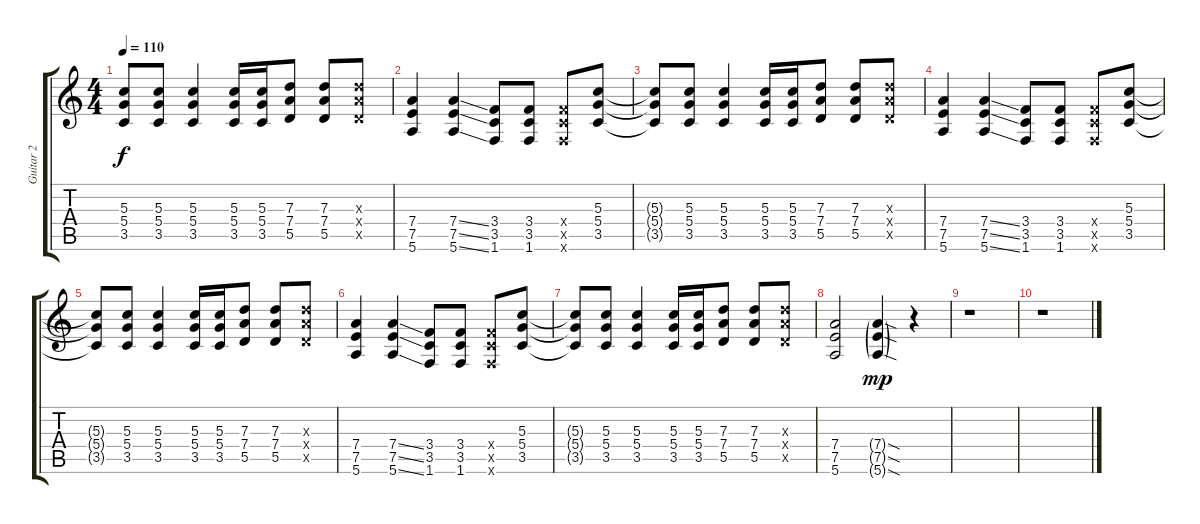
\track ("Guitar 2" "Guitar 2") {instrument distortionguitar}
\staff {score tabs}
\tuning (E4 B3 G3 D3 A2 E2) {hide}
\ts (4 4)
\tempo 110
\clef g2
\ks c
(5.3{t} 5.4{t} 3.5{t}).8{dy f} (5.3 5.4 3.5).8 (5.3 5.4 3.5).4 (5.3 5.4 3.5).16 (5.3 5.4 3.5).16 (7.3 7.4 5.5).8 (7.3 7.4 5.5).8 (7.3{x} 7.4{x} 5.5{x}).8 |
(7.4 7.5 5.6).4 (7.4{ss} 7.5{ss} 5.6{ss}).4 (3.4 3.5 1.6).8 (3.4 3.5 1.6).8 (3.4{x} 3.5{x} 1.6{x}).8 (5.3 5.4 3.5).8 |
(5.3{t} 5.4{t} 3.5{t}).8 (5.3 5.4 3.5).8 (5.3 5.4 3.5).4 (5.3 5.4 3.5).16 (5.3 5.4 3.5).16 (7.3 7.4 5.5).8 (7.3 7.4 5.5).8 (7.3{x} 7.4{x} 5.5{x}).8 |
(7.4 7.5 5.6).4 (7.4{ss} 7.5{ss} 5.6{ss}).4 (3.4 3.5 1.6).8 (3.4 3.5 1.6).8 (3.4{x} 3.5{x} 1.6{x}).8 (5.3 5.4 3.5).8 |
(5.3{t} 5.4{t} 3.5{t}).8 (5.3 5.4 3.5).8 (5.3 5.4 3.5).4 (5.3 5.4 3.5).16 (5.3 5.4 3.5).16 (7.3 7.4 5.5).8 (7.3 7.4 5.5).8 (7.3{x} 7.4{x} 5.5{x}).8 |
(7.4 7.5 5.6).4 (7.4{ss} 7.5{ss} 5.6{ss}).4 (3.4 3.5 1.6).8 (3.4 3.5 1.6).8 (3.4{x} 3.5{x} 1.6{x}).8 (5.3 5.4 3.5).8 |
(5.3{t} 5.4{t} 3.5{t}).8 (5.3 5.4 3.5).8 (5.3 5.4 3.5).4 (5.3 5.4 3.5).16 (5.3 5.4 3.5).16 (7.3 7.4 5.5).8 (7.3 7.4 5.5).8 (7.3{x} 7.4{x} 5.5{x}).8 |
(7.4 7.5 5.6).2 (7.4{sod g} 7.5{sod g} 5.6{sod g}).4{dy mp} r.4 |
r.1 |
r.1
